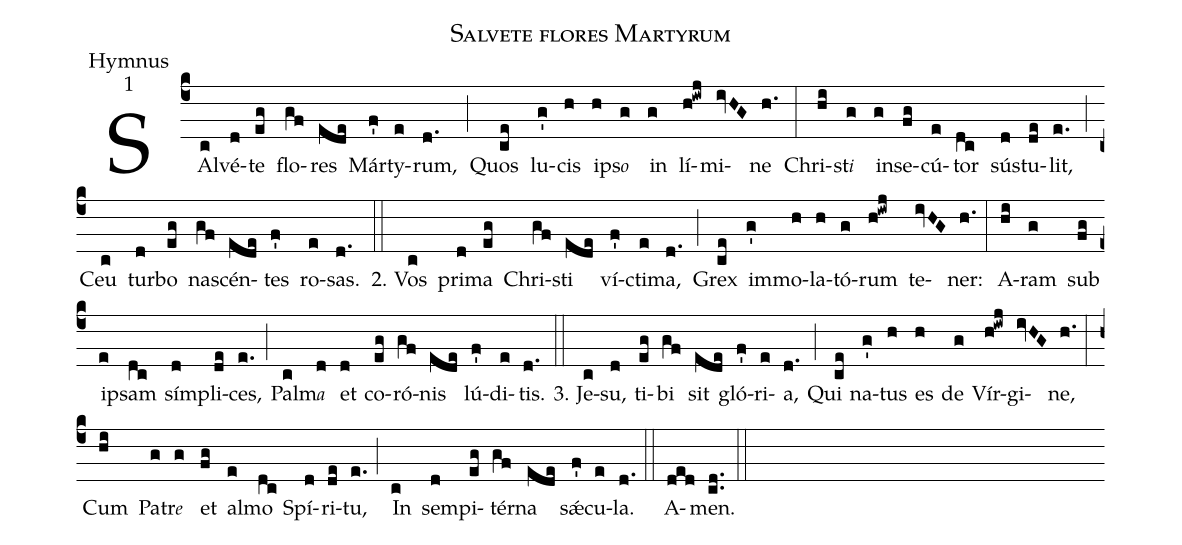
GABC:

name:Salvete flores Martyrum;
office-part:Hymnus;
mode:1;
%%
(c4) SAl(c)vé(d)te(eg) flo(gf)res(ede) Már(f')ty(e)rum,(d.) (;) Quos(ce) lu(g')cis(h) i(h)ps{<e>o</e>}(g) in(g) lí(h!iwj)mi(ivHG)ne(h.) (:) Chri(hi)st{<e>i</e>}(g) in(g)se(fg)cú(e)tor(dc) sús(d)tu(de)lit,(e.) (;) Ceu(c) tur(d)bo(eg) na(gf)scén(ede)tes(f') ro(e)sas.(d.) (::)
2. Vos(c) pri(d)ma(eg) Chri(gf)sti(ede) ví(f')cti(e)ma,(d.) (;) Grex(ce) im(g')mo(h)la(h)tó(g)rum(h!iwj) te(ivHG)ner:(h.) (:) A(hi)ram(g) sub(fg) i(e)psam(dc) sím(d)pli(de)ces,(e.) (;) Pal(c)m{<e>a</e>}(d) et(d) co(eg)ró(gf)nis(ede) lú(f')di(e)tis.(d.) (::)
3. Je(c)su,(d) ti(eg)bi(gf) sit(ede) gló(f')ri(e)a,(d.) (;) Qui(ce) na(g')tus(h) es(h) de(g) Vír(h!iwj)gi(ivHG)ne,(h.) (:) Cum(hi) Pa(g)tr{<e>e</e>}(g) et(fg) al(e)mo(dc) Spí(d)ri(de)tu,(e.) (;) In(c) sem(d)pi(eg)tér(gf)na(ede) sǽ(f')cu(e)la.(d.) (::)
A(ded)men.(cd..) (::)
